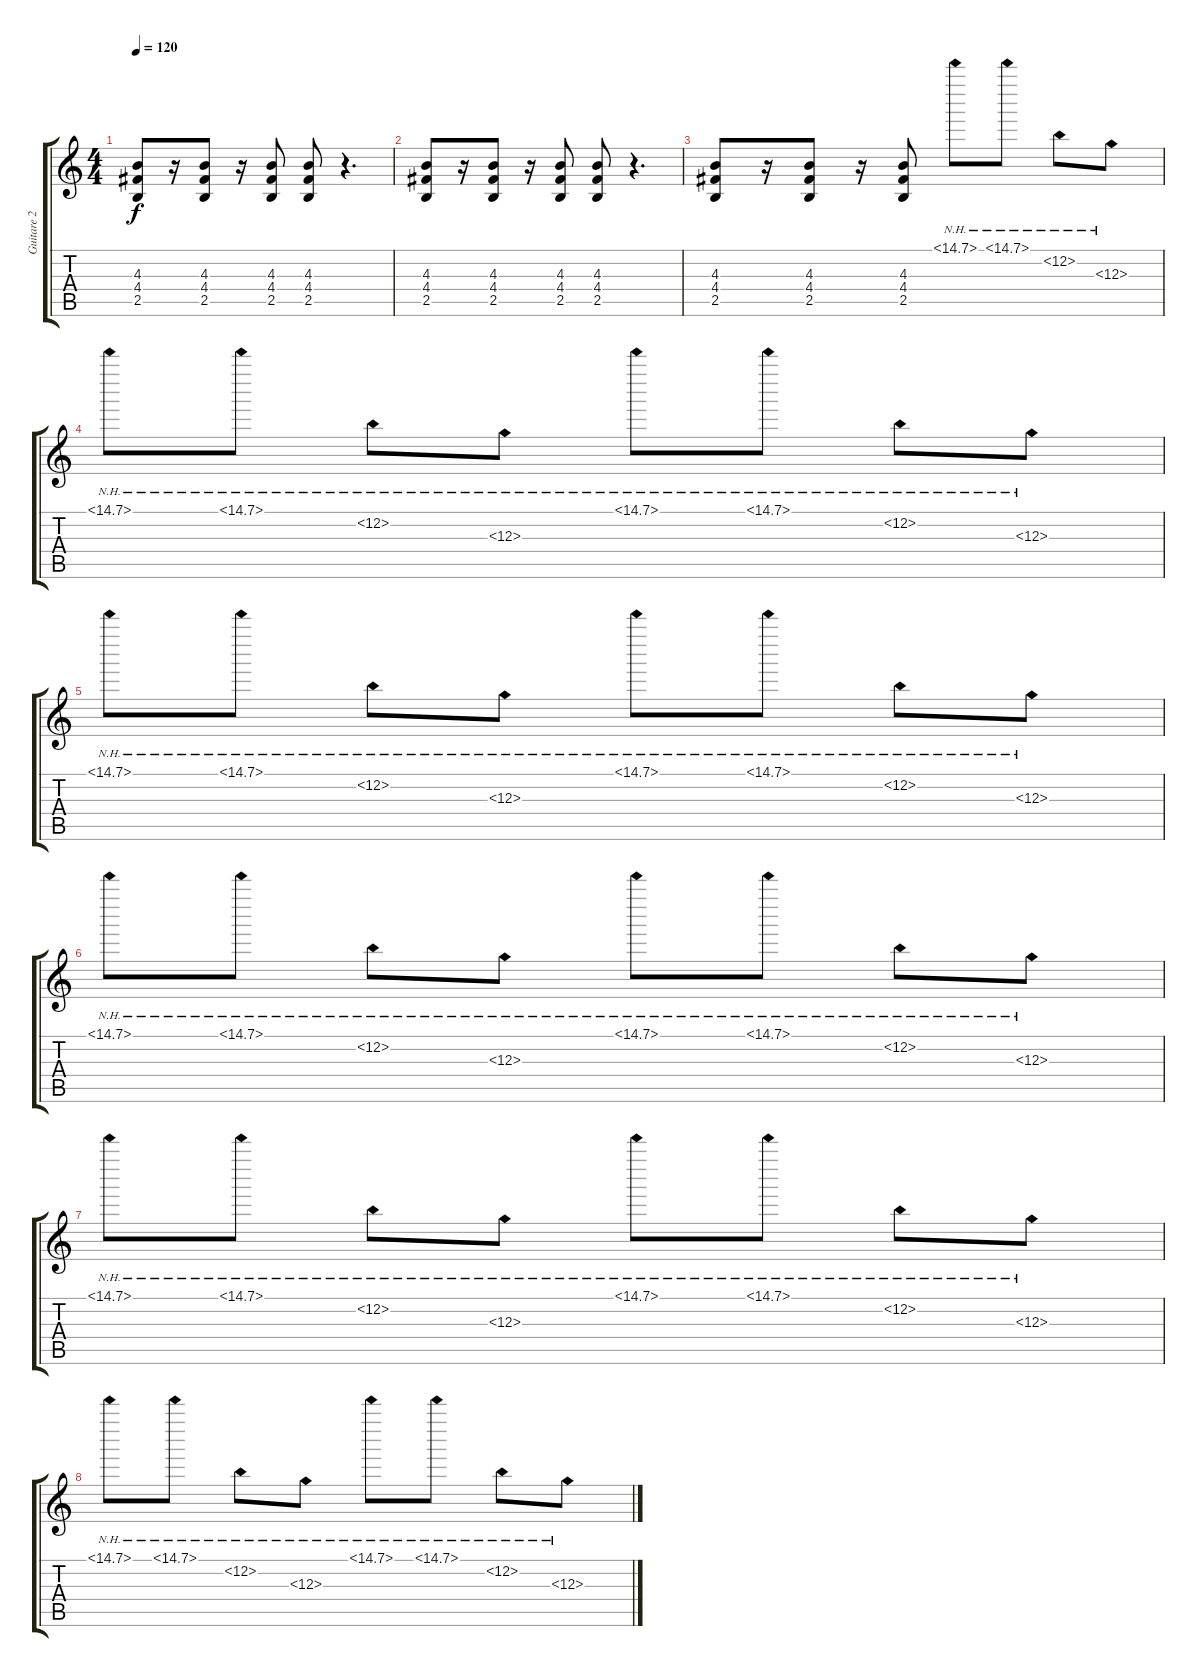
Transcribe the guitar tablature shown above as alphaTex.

\track ("Guitare 2" "Guitare 2") {instrument acousticguitarnylon}
\staff {score tabs}
\tuning (E4 B3 G3 D3 A2 E2) {hide}
\ts (4 4)
\tempo 120
\clef g2
\ks c
(4.3 4.4 2.5).8{dy f instrument distortionguitar} r.16 (4.3 4.4 2.5).8 r.16 (4.3 4.4 2.5).8 (4.3 4.4 2.5).8 r.4{d} |
(4.3 4.4 2.5).8{instrument distortionguitar} r.16 (4.3 4.4 2.5).8 r.16 (4.3 4.4 2.5).8 (4.3 4.4 2.5).8 r.4{d} |
(4.3 4.4 2.5).8{instrument distortionguitar} r.16 (4.3 4.4 2.5).8 r.16 (4.3 4.4 2.5).8 15.1{nh}.8{instrument electricguitarclean} 14.1{nh}.8 12.2{nh}.8 12.3{nh}.8 |
15.1{nh}.8 14.1{nh}.8 12.2{nh}.8 12.3{nh}.8 15.1{nh}.8 14.1{nh}.8 12.2{nh}.8 12.3{nh}.8 |
15.1{nh}.8 14.1{nh}.8 12.2{nh}.8 12.3{nh}.8 15.1{nh}.8 14.1{nh}.8 12.2{nh}.8 12.3{nh}.8 |
15.1{nh}.8 14.1{nh}.8 12.2{nh}.8 12.3{nh}.8 15.1{nh}.8 14.1{nh}.8 12.2{nh}.8 12.3{nh}.8 |
15.1{nh}.8 14.1{nh}.8 12.2{nh}.8 12.3{nh}.8 15.1{nh}.8 14.1{nh}.8 12.2{nh}.8 12.3{nh}.8 |
15.1{nh}.8 14.1{nh}.8 12.2{nh}.8 12.3{nh}.8 15.1{nh}.8 14.1{nh}.8 12.2{nh}.8 12.3{nh}.8
